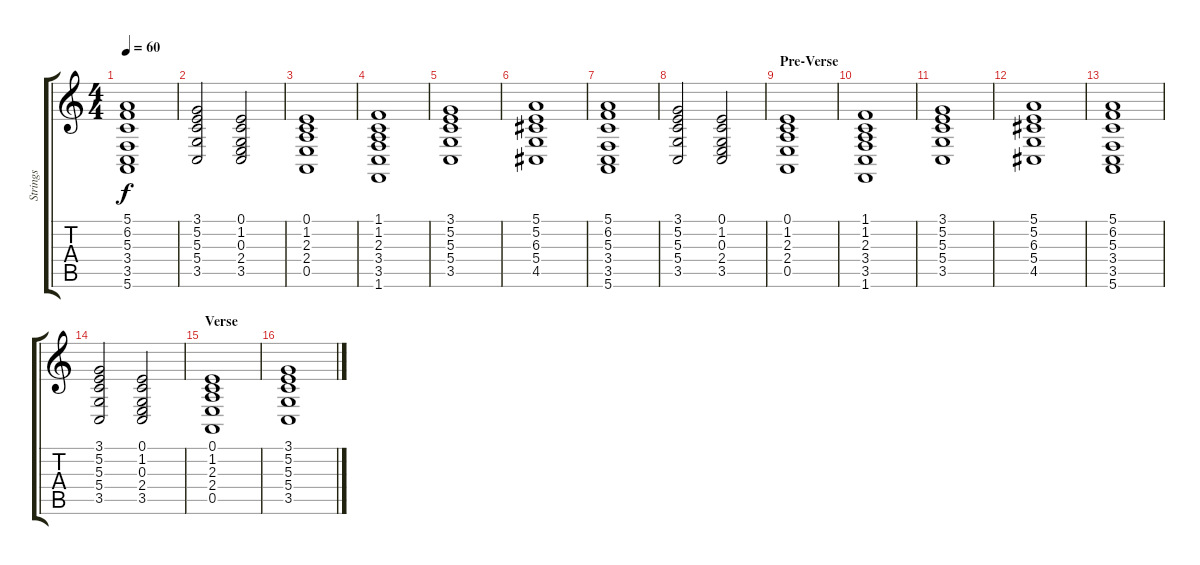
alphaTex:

\track ("Strings" "Strings") {instrument stringensemble1}
\staff {score tabs}
\tuning (E4 B3 G3 D3 A2 E2) {hide}
\ts (4 4)
\tempo 60
\clef g2
\ks c
(5.1 6.2 5.3 3.4 3.5 5.6).1{dy f} |
(3.1 5.2 5.3 5.4 3.5).2 (0.1 1.2 0.3 2.4 3.5).2 |
(0.1 1.2 2.3 2.4 0.5).1 |
(1.1 1.2 2.3 3.4 3.5 1.6).1 |
(3.1 5.2 5.3 5.4 3.5).1 |
(5.1 5.2 6.3 5.4 4.5).1 |
(5.1 6.2 5.3 3.4 3.5 5.6).1 |
(3.1 5.2 5.3 5.4 3.5).2 (0.1 1.2 0.3 2.4 3.5).2 |
\section ("" "Pre-Verse")
(0.1 1.2 2.3 2.4 0.5).1 |
(1.1 1.2 2.3 3.4 3.5 1.6).1 |
(3.1 5.2 5.3 5.4 3.5).1 |
(5.1 5.2 6.3 5.4 4.5).1 |
(5.1 6.2 5.3 3.4 3.5 5.6).1 |
(3.1 5.2 5.3 5.4 3.5).2 (0.1 1.2 0.3 2.4 3.5).2 |
\section ("" "Verse ")
(0.1 1.2 2.3 2.4 0.5).1 |
(3.1 5.2 5.3 5.4 3.5).1
